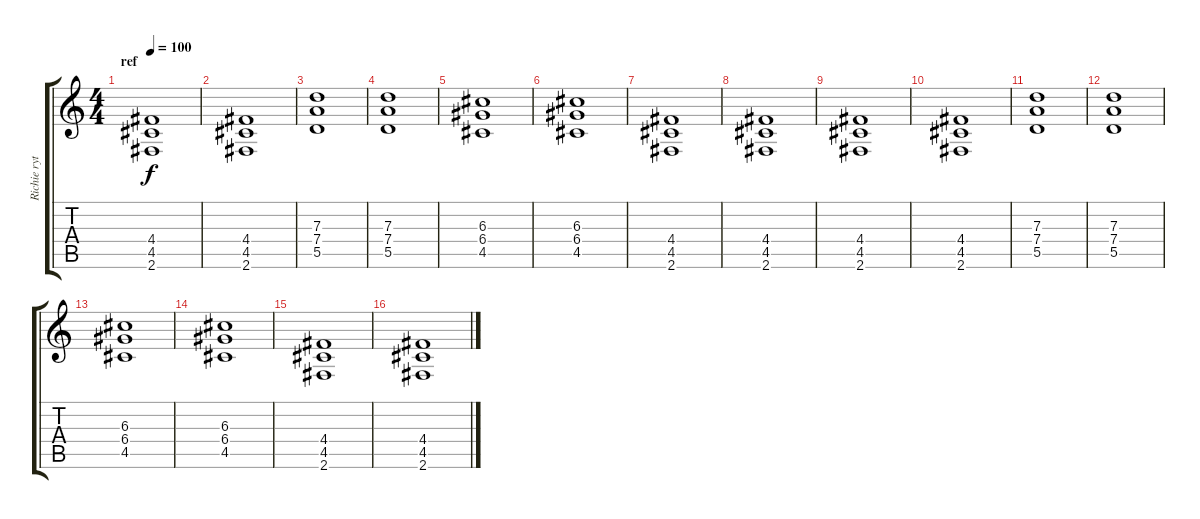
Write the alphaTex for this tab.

\track ("Richie rythm" "Richie ryt") {instrument distortionguitar}
\staff {score tabs}
\tuning (E4 B3 G3 D3 A2 E2) {hide}
\ts (4 4)
\section ("" "ref")
\tempo 100
\clef g2
\ks c
(4.4 4.5 2.6).1{dy f} |
(4.4 4.5 2.6).1 |
(7.3 7.4 5.5).1 |
(7.3 7.4 5.5).1 |
(6.3 6.4 4.5).1 |
(6.3 6.4 4.5).1 |
(4.4 4.5 2.6).1 |
(4.4 4.5 2.6).1 |
(4.4 4.5 2.6).1 |
(4.4 4.5 2.6).1 |
(7.3 7.4 5.5).1 |
(7.3 7.4 5.5).1 |
(6.3 6.4 4.5).1 |
(6.3 6.4 4.5).1 |
(4.4 4.5 2.6).1 |
(4.4 4.5 2.6).1
